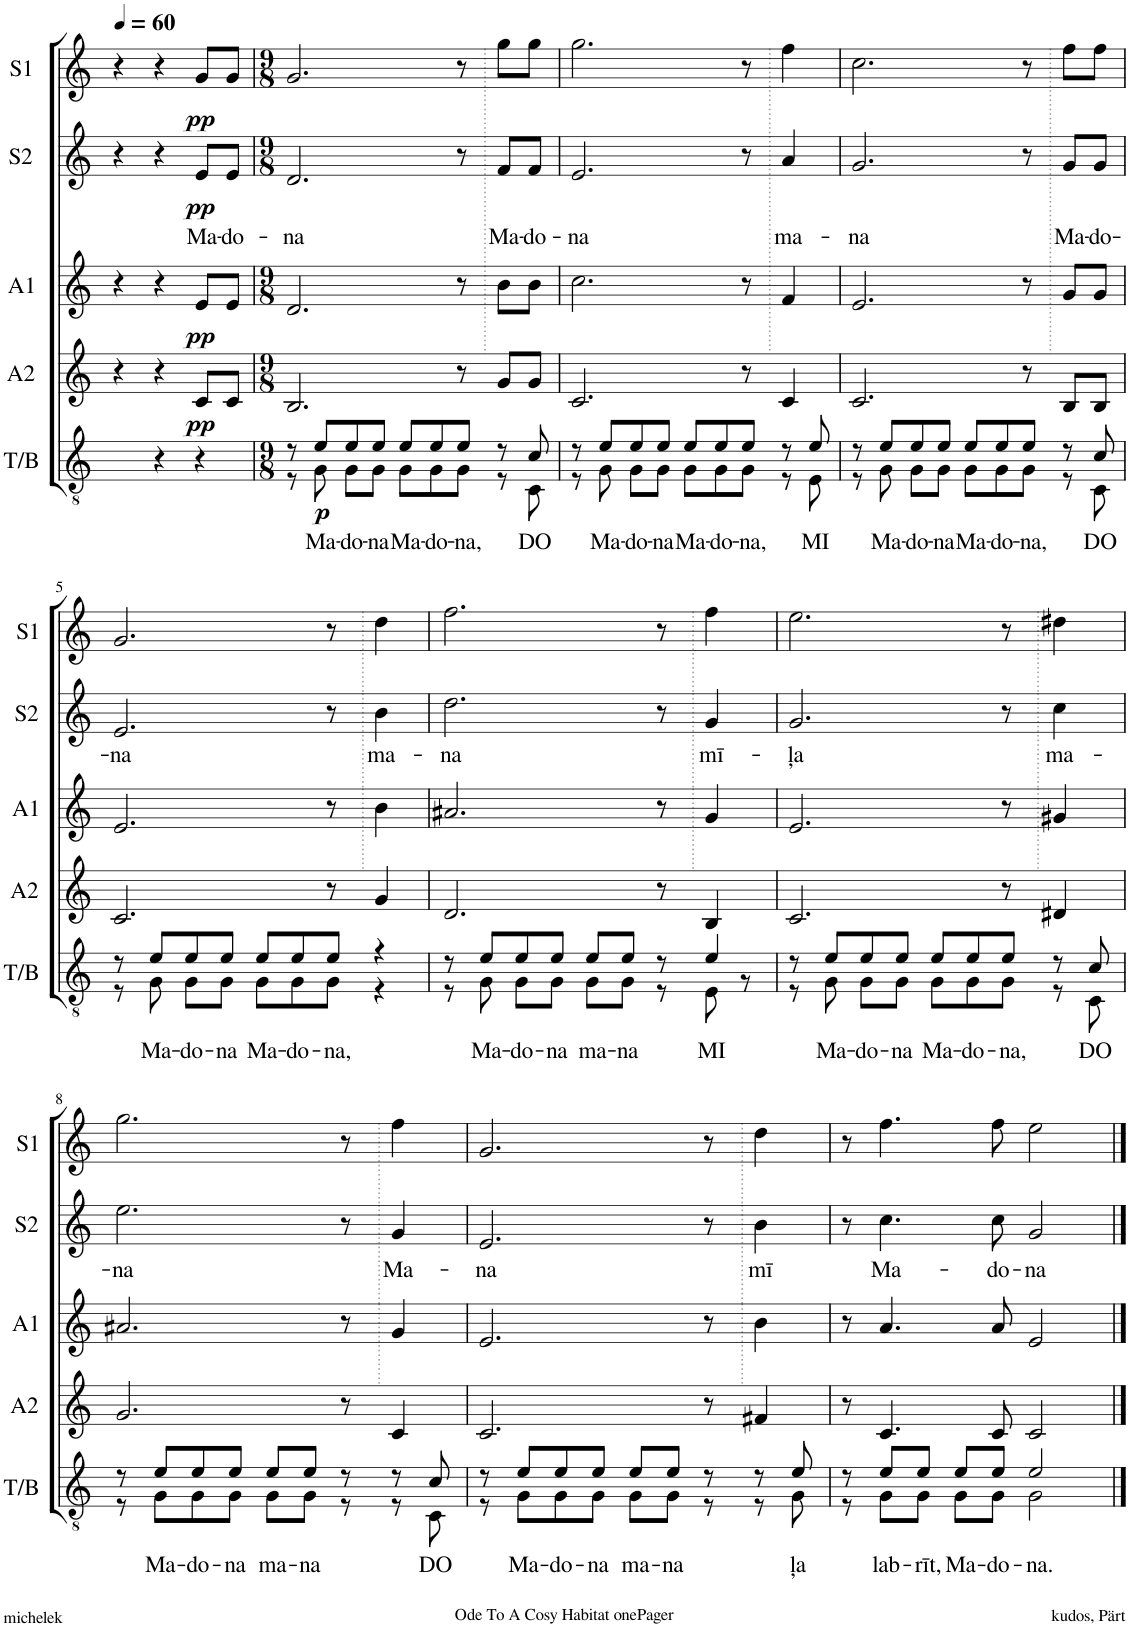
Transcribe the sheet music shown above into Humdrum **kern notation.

**kern	**text	**dynam	**kern	**dynam	**kern	**dynam	**kern	**text	**dynam	**kern	**dynam
*part5	*part5	*part5	*part4	*part4	*part3	*part3	*part2	*part2	*part2	*part1	*part1
*staff5	*staff5	*staff5	*staff4	*staff4	*staff3	*staff3	*staff2	*staff2	*staff2	*staff1	*staff1
*I"T/B	*	*	*I"A2	*	*I"A1	*	*I"S2	*	*	*I"S1	*
*I'T/B	*	*	*I'A2	*	*I'A1	*	*I'S2	*	*	*I'S1	*
*clefGv2	*	*	*clefG2	*	*clefG2	*	*clefG2	*	*	*clefG2	*
*	*	*	*Trd1c2	*	*Trd1c2	*	*	*	*	*	*
*k[]	*	*	*k[]	*	*k[]	*	*k[]	*	*	*k[]	*
=1	=1	=1	=1	=1	=1	=1	=1	=1	=1	=1	=1
4ryy	.	.	4r	.	4r	.	4r	.	.	4r	.
4r	.	.	4r	.	4r	.	4r	.	.	4r	.
!	!	!	!	!LO:DY:b	!	!LO:DY:b	!	!LO:LY:b	!LO:DY:b	!	!LO:DY:b
4r	.	.	8c/L	pp	8e/L	pp	8e/L	Ma-	pp	8g/L	pp
!	!	!	!	!	!	!	!	!LO:LY:b	!	!	!
.	.	.	8c/J	.	8e/J	.	8e/J	-do-	.	8g/J	.
=2	=2	=2	=2	=2	=2	=2	=2	=2	=2	=2	=2
*M9/8	*	*	*M9/8	*	*M9/8	*	*M9/8	*	*	*M9/8	*
*^	*	*	*	*	*	*	*	*	*	*	*
!	!	!	!	!	!	!	!	!	!LO:LY:b	!	!	!
8r	8r	.	.	2.B/	.	2.d/	.	2.d/	-na	.	2.g/	.
!	!	!LO:LY:b	!LO:DY:b	!	!	!	!	!	!	!	!	!
8e/L	8G\	Ma-	p	.	.	.	.	.	.	.	.	.
!	!	!LO:LY:b	!	!	!	!	!	!	!	!	!	!
8e/	8G\L	-do-	.	.	.	.	.	.	.	.	.	.
!	!	!LO:LY:b	!	!	!	!	!	!	!	!	!	!
8e/J	8G\J	-na	.	.	.	.	.	.	.	.	.	.
!	!	!LO:LY:b	!	!	!	!	!	!	!	!	!	!
8e/L	8G\L	Ma-	.	.	.	.	.	.	.	.	.	.
!	!	!LO:LY:b	!	!	!	!	!	!	!	!	!	!
8e/	8G\	-do-	.	.	.	.	.	.	.	.	.	.
!	!	!LO:LY:b	!	!	!	!	!	!	!	!	!	!
8e/J	8G\J	-na,	.	8r	.	8r	.	8r	.	.	8r	.
!	!	!	!	!	!	!	!	!	!LO:LY:b	!	!	!
8r	8r	.	.	8g/L	.	8b\L	.	8f/L	Ma-	.	8gg\L	.
!	!	!LO:LY:b	!	!	!	!	!	!	!LO:LY:b	!	!	!
8c/	8C\	DO	.	8g/J	.	8b\J	.	8f/J	-do-	.	8gg\J	.
=3	=3	=3	=3	=3	=3	=3	=3	=3	=3	=3	=3	=3
!	!	!	!	!	!	!	!	!	!LO:LY:b	!	!	!
8r	8r	.	.	2.c/	.	2.cc\	.	2.e/	-na	.	2.gg\	.
!	!	!LO:LY:b	!	!	!	!	!	!	!	!	!	!
8e/L	8G\	Ma-	.	.	.	.	.	.	.	.	.	.
!	!	!LO:LY:b	!	!	!	!	!	!	!	!	!	!
8e/	8G\L	-do-	.	.	.	.	.	.	.	.	.	.
!	!	!LO:LY:b	!	!	!	!	!	!	!	!	!	!
8e/J	8G\J	-na	.	.	.	.	.	.	.	.	.	.
!	!	!LO:LY:b	!	!	!	!	!	!	!	!	!	!
8e/L	8G\L	Ma-	.	.	.	.	.	.	.	.	.	.
!	!	!LO:LY:b	!	!	!	!	!	!	!	!	!	!
8e/	8G\	-do-	.	.	.	.	.	.	.	.	.	.
!	!	!LO:LY:b	!	!	!	!	!	!	!	!	!	!
8e/J	8G\J	-na,	.	8r	.	8r	.	8r	.	.	8r	.
!	!	!	!	!	!	!	!	!	!LO:LY:b	!	!	!
8r	8r	.	.	4c/	.	4f/	.	4a/	ma-	.	4ff\	.
!	!	!LO:LY:b	!	!	!	!	!	!	!	!	!	!
8e/	8E\	MI	.	.	.	.	.	.	.	.	.	.
=4	=4	=4	=4	=4	=4	=4	=4	=4	=4	=4	=4	=4
!	!	!	!	!	!	!	!	!	!LO:LY:b	!	!	!
8r	8r	.	.	2.c/	.	2.e/	.	2.g/	-na	.	2.cc\	.
!	!	!LO:LY:b	!	!	!	!	!	!	!	!	!	!
8e/L	8G\	Ma-	.	.	.	.	.	.	.	.	.	.
!	!	!LO:LY:b	!	!	!	!	!	!	!	!	!	!
8e/	8G\L	-do-	.	.	.	.	.	.	.	.	.	.
!	!	!LO:LY:b	!	!	!	!	!	!	!	!	!	!
8e/J	8G\J	-na	.	.	.	.	.	.	.	.	.	.
!	!	!LO:LY:b	!	!	!	!	!	!	!	!	!	!
8e/L	8G\L	Ma-	.	.	.	.	.	.	.	.	.	.
!	!	!LO:LY:b	!	!	!	!	!	!	!	!	!	!
8e/	8G\	-do-	.	.	.	.	.	.	.	.	.	.
!	!	!LO:LY:b	!	!	!	!	!	!	!	!	!	!
8e/J	8G\J	-na,	.	8r	.	8r	.	8r	.	.	8r	.
!	!	!	!	!	!	!	!	!	!LO:LY:b	!	!	!
8r	8r	.	.	8B/L	.	8g/L	.	8g/L	Ma-	.	8ff\L	.
!	!	!LO:LY:b	!	!	!	!	!	!	!LO:LY:b	!	!	!
8c/	8C\	DO	.	8B/J	.	8g/J	.	8g/J	-do-	.	8ff\J	.
!!LO:LB:g=z
=5	=5	=5	=5	=5	=5	=5	=5	=5	=5	=5	=5	=5
!	!	!	!	!	!	!	!	!	!LO:LY:b	!	!	!
8r	8r	.	.	2.c/	.	2.e/	.	2.e/	-na	.	2.g/	.
!	!	!LO:LY:b	!	!	!	!	!	!	!	!	!	!
8e/L	8G\	Ma-	.	.	.	.	.	.	.	.	.	.
!	!	!LO:LY:b	!	!	!	!	!	!	!	!	!	!
8e/	8G\L	-do-	.	.	.	.	.	.	.	.	.	.
!	!	!LO:LY:b	!	!	!	!	!	!	!	!	!	!
8e/J	8G\J	-na	.	.	.	.	.	.	.	.	.	.
!	!	!LO:LY:b	!	!	!	!	!	!	!	!	!	!
8e/L	8G\L	Ma-	.	.	.	.	.	.	.	.	.	.
!	!	!LO:LY:b	!	!	!	!	!	!	!	!	!	!
8e/	8G\	-do-	.	.	.	.	.	.	.	.	.	.
!	!	!LO:LY:b	!	!	!	!	!	!	!	!	!	!
8e/J	8G\J	-na,	.	8r	.	8r	.	8r	.	.	8r	.
!	!	!	!	!	!	!	!	!	!LO:LY:b	!	!	!
4r	4r	.	.	4g/	.	4b\	.	4b\	ma-	.	4dd\	.
=6	=6	=6	=6	=6	=6	=6	=6	=6	=6	=6	=6	=6
!	!	!	!	!	!	!	!	!	!LO:LY:b	!	!	!
8r	8r	.	.	2.d/	.	2.a#X/	.	2.dd\	-na	.	2.ff\	.
!	!	!LO:LY:b	!	!	!	!	!	!	!	!	!	!
8e/L	8G\	Ma-	.	.	.	.	.	.	.	.	.	.
!	!	!LO:LY:b	!	!	!	!	!	!	!	!	!	!
8e/	8G\L	-do-	.	.	.	.	.	.	.	.	.	.
!	!	!LO:LY:b	!	!	!	!	!	!	!	!	!	!
8e/J	8G\J	-na	.	.	.	.	.	.	.	.	.	.
!	!	!LO:LY:b	!	!	!	!	!	!	!	!	!	!
8e/L	8G\L	ma-	.	.	.	.	.	.	.	.	.	.
!	!	!LO:LY:b	!	!	!	!	!	!	!	!	!	!
8e/J	8G\J	-na	.	.	.	.	.	.	.	.	.	.
8r	8r	.	.	8r	.	8r	.	8r	.	.	8r	.
!	!	!LO:LY:b	!	!	!	!	!	!	!LO:LY:b	!	!	!
4e/	8E\	MI	.	4B/	.	4g/	.	4g/	mī-	.	4ff\	.
.	8r	.	.	.	.	.	.	.	.	.	.	.
=7	=7	=7	=7	=7	=7	=7	=7	=7	=7	=7	=7	=7
!	!	!	!	!	!	!	!	!	!LO:LY:b	!	!	!
8r	8r	.	.	2.c/	.	2.e/	.	2.g/	-ļa	.	2.ee\	.
!	!	!LO:LY:b	!	!	!	!	!	!	!	!	!	!
8e/L	8G\	Ma-	.	.	.	.	.	.	.	.	.	.
!	!	!LO:LY:b	!	!	!	!	!	!	!	!	!	!
8e/	8G\L	-do-	.	.	.	.	.	.	.	.	.	.
!	!	!LO:LY:b	!	!	!	!	!	!	!	!	!	!
8e/J	8G\J	-na	.	.	.	.	.	.	.	.	.	.
!	!	!LO:LY:b	!	!	!	!	!	!	!	!	!	!
8e/L	8G\L	Ma-	.	.	.	.	.	.	.	.	.	.
!	!	!LO:LY:b	!	!	!	!	!	!	!	!	!	!
8e/	8G\	-do-	.	.	.	.	.	.	.	.	.	.
!	!	!LO:LY:b	!	!	!	!	!	!	!	!	!	!
8e/J	8G\J	-na,	.	8r	.	8r	.	8r	.	.	8r	.
!	!	!	!	!	!	!	!	!	!LO:LY:b	!	!	!
8r	8r	.	.	4d#X/	.	4g#X/	.	4cc\	ma-	.	4dd#X\	.
!	!	!LO:LY:b	!	!	!	!	!	!	!	!	!	!
8c/	8C\	DO	.	.	.	.	.	.	.	.	.	.
!!LO:LB:g=z
=8	=8	=8	=8	=8	=8	=8	=8	=8	=8	=8	=8	=8
!	!	!	!	!	!	!	!	!	!LO:LY:b	!	!	!
8r	8r	.	.	2.g/	.	2.a#X/	.	2.ee\	-na	.	2.gg\	.
!	!	!LO:LY:b	!	!	!	!	!	!	!	!	!	!
8e/L	8G\L	Ma-	.	.	.	.	.	.	.	.	.	.
!	!	!LO:LY:b	!	!	!	!	!	!	!	!	!	!
8e/	8G\	-do-	.	.	.	.	.	.	.	.	.	.
!	!	!LO:LY:b	!	!	!	!	!	!	!	!	!	!
8e/J	8G\J	-na	.	.	.	.	.	.	.	.	.	.
!	!	!LO:LY:b	!	!	!	!	!	!	!	!	!	!
8e/L	8G\L	ma-	.	.	.	.	.	.	.	.	.	.
!	!	!LO:LY:b	!	!	!	!	!	!	!	!	!	!
8e/J	8G\J	-na	.	.	.	.	.	.	.	.	.	.
8r	8r	.	.	8r	.	8r	.	8r	.	.	8r	.
!	!	!	!	!	!	!	!	!	!LO:LY:b	!	!	!
8r	8r	.	.	4c/	.	4g/	.	4g/	Ma-	.	4ff\	.
!	!	!LO:LY:b	!	!	!	!	!	!	!	!	!	!
8c/	8C\	DO	.	.	.	.	.	.	.	.	.	.
=9	=9	=9	=9	=9	=9	=9	=9	=9	=9	=9	=9	=9
!	!	!	!	!	!	!	!	!	!LO:LY:b	!	!	!
8r	8r	.	.	2.c/	.	2.e/	.	2.e/	-na	.	2.g/	.
!	!	!LO:LY:b	!	!	!	!	!	!	!	!	!	!
8e/L	8G\L	Ma-	.	.	.	.	.	.	.	.	.	.
!	!	!LO:LY:b	!	!	!	!	!	!	!	!	!	!
8e/	8G\	-do-	.	.	.	.	.	.	.	.	.	.
!	!	!LO:LY:b	!	!	!	!	!	!	!	!	!	!
8e/J	8G\J	-na	.	.	.	.	.	.	.	.	.	.
!	!	!LO:LY:b	!	!	!	!	!	!	!	!	!	!
8e/L	8G\L	ma-	.	.	.	.	.	.	.	.	.	.
!	!	!LO:LY:b	!	!	!	!	!	!	!	!	!	!
8e/J	8G\J	-na	.	.	.	.	.	.	.	.	.	.
8r	8r	.	.	8r	.	8r	.	8r	.	.	8r	.
!	!	!	!	!	!	!	!	!	!LO:LY:b	!	!	!
8r	8r	.	.	4f#X/	.	4b\	.	4b\	mī	.	4dd\	.
!	!	!LO:LY:b	!	!	!	!	!	!	!	!	!	!
8e/	8G\	ļa	.	.	.	.	.	.	.	.	.	.
=10	=10	=10	=10	=10	=10	=10	=10	=10	=10	=10	=10	=10
8r	8r	.	.	8r	.	8r	.	8r	.	.	8r	.
!	!	!LO:LY:b	!	!	!	!	!	!	!LO:LY:b	!	!	!
8e/L	8G\L	lab-	.	4.c/	.	4.a/	.	4.cc\	Ma-	.	4.ff\	.
!	!	!LO:LY:b	!	!	!	!	!	!	!	!	!	!
8e/J	8G\J	-rīt,	.	.	.	.	.	.	.	.	.	.
!	!	!LO:LY:b	!	!	!	!	!	!	!	!	!	!
8e/L	8G\L	Ma-	.	.	.	.	.	.	.	.	.	.
!	!	!LO:LY:b	!	!	!	!	!	!	!LO:LY:b	!	!	!
8e/J	8G\J	-do-	.	8c/	.	8a/	.	8cc\	-do-	.	8ff\	.
!	!	!LO:LY:b	!	!	!	!	!	!	!LO:LY:b	!	!	!
2e/	2G\	-na.	.	2c/	.	2e/	.	2g/	-na	.	2ee\	.
*v	*v	*	*	*	*	*	*	*	*	*	*	*
==	==	==	==	==	==	==	==	==	==	==	==
*-	*-	*-	*-	*-	*-	*-	*-	*-	*-	*-	*-
